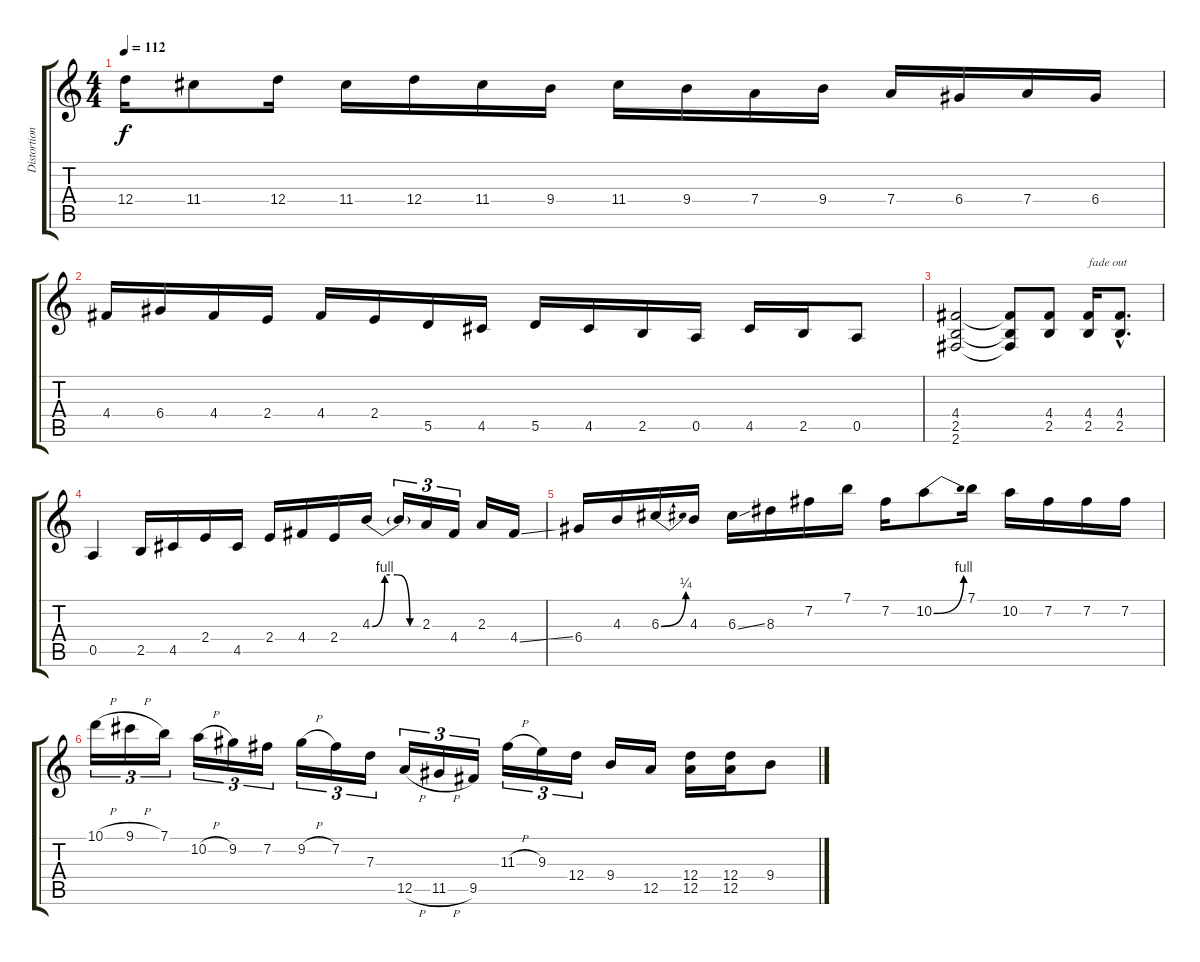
\track ("Distortion Guitar" "Distortion") {instrument overdrivenguitar}
\staff {score tabs}
\tuning (E4 B3 G3 D3 A2 E2) {hide}
\ts (4 4)
\tempo 112
\clef g2
\ks c
12.4{t}.16{dy f} 11.4.8 12.4.16 11.4.16 12.4.16 11.4.16 9.4.16 11.4.16 9.4.16 7.4.16 9.4.16 7.4.16 6.4.16 7.4.16 6.4.16 |
4.4.16 6.4.16 4.4.16 2.4.16 4.4.16 2.4.16 5.5.16 4.5.16 5.5.16 4.5.16 2.5.16 0.5.16 4.5.16 2.5.16 0.5.8 |
(4.4 2.5 2.6).2 (4.4{t} 2.5{t} 2.6{t}).8 (4.4 2.5).8 (4.4 2.5).16{txt "fade out"} (4.4{hac} 2.5{hac}).8{d} |
0.5.4 2.5.16 4.5.16 2.4.16 4.5.16 2.4.16 4.4.16 2.4.16 4.3{be (custom 0 0 15 4 30 4 45 0 60 0)}.16 4.3{t}.16{tu (3 2)} 2.3.16{tu (3 2)} 4.4.16{tu (3 2)} 2.3.16 4.4{ss}.16 |
6.4.16 4.3.16 6.3{be (bend 0 0 60 1)}.16 4.3.16 6.3{ss}.16 8.3.16 7.2.16 7.1.16 7.2.16 10.2{be (bend 0 0 60 4)}.8 7.1.16 10.2.16 7.2.16 7.2.16 7.2.16 |
10.1{h}.16{tu (3 2)} 9.1{h}.16{tu (3 2)} 7.1.16{tu (3 2)} 10.2{h}.16{tu (3 2)} 9.2.16{tu (3 2)} 7.2.16{tu (3 2)} 9.2{h}.16{tu (3 2)} 7.2.16{tu (3 2)} 7.3.16{tu (3 2)} 12.5{h}.16{tu (3 2)} 11.5{h}.16{tu (3 2)} 9.5.16{tu (3 2)} 11.3{h}.16{tu (3 2)} 9.3.16{tu (3 2)} 12.4.16{tu (3 2)} 9.4.16 12.5.16 (12.4 12.5).16 (12.4 12.5).16 9.4.8
